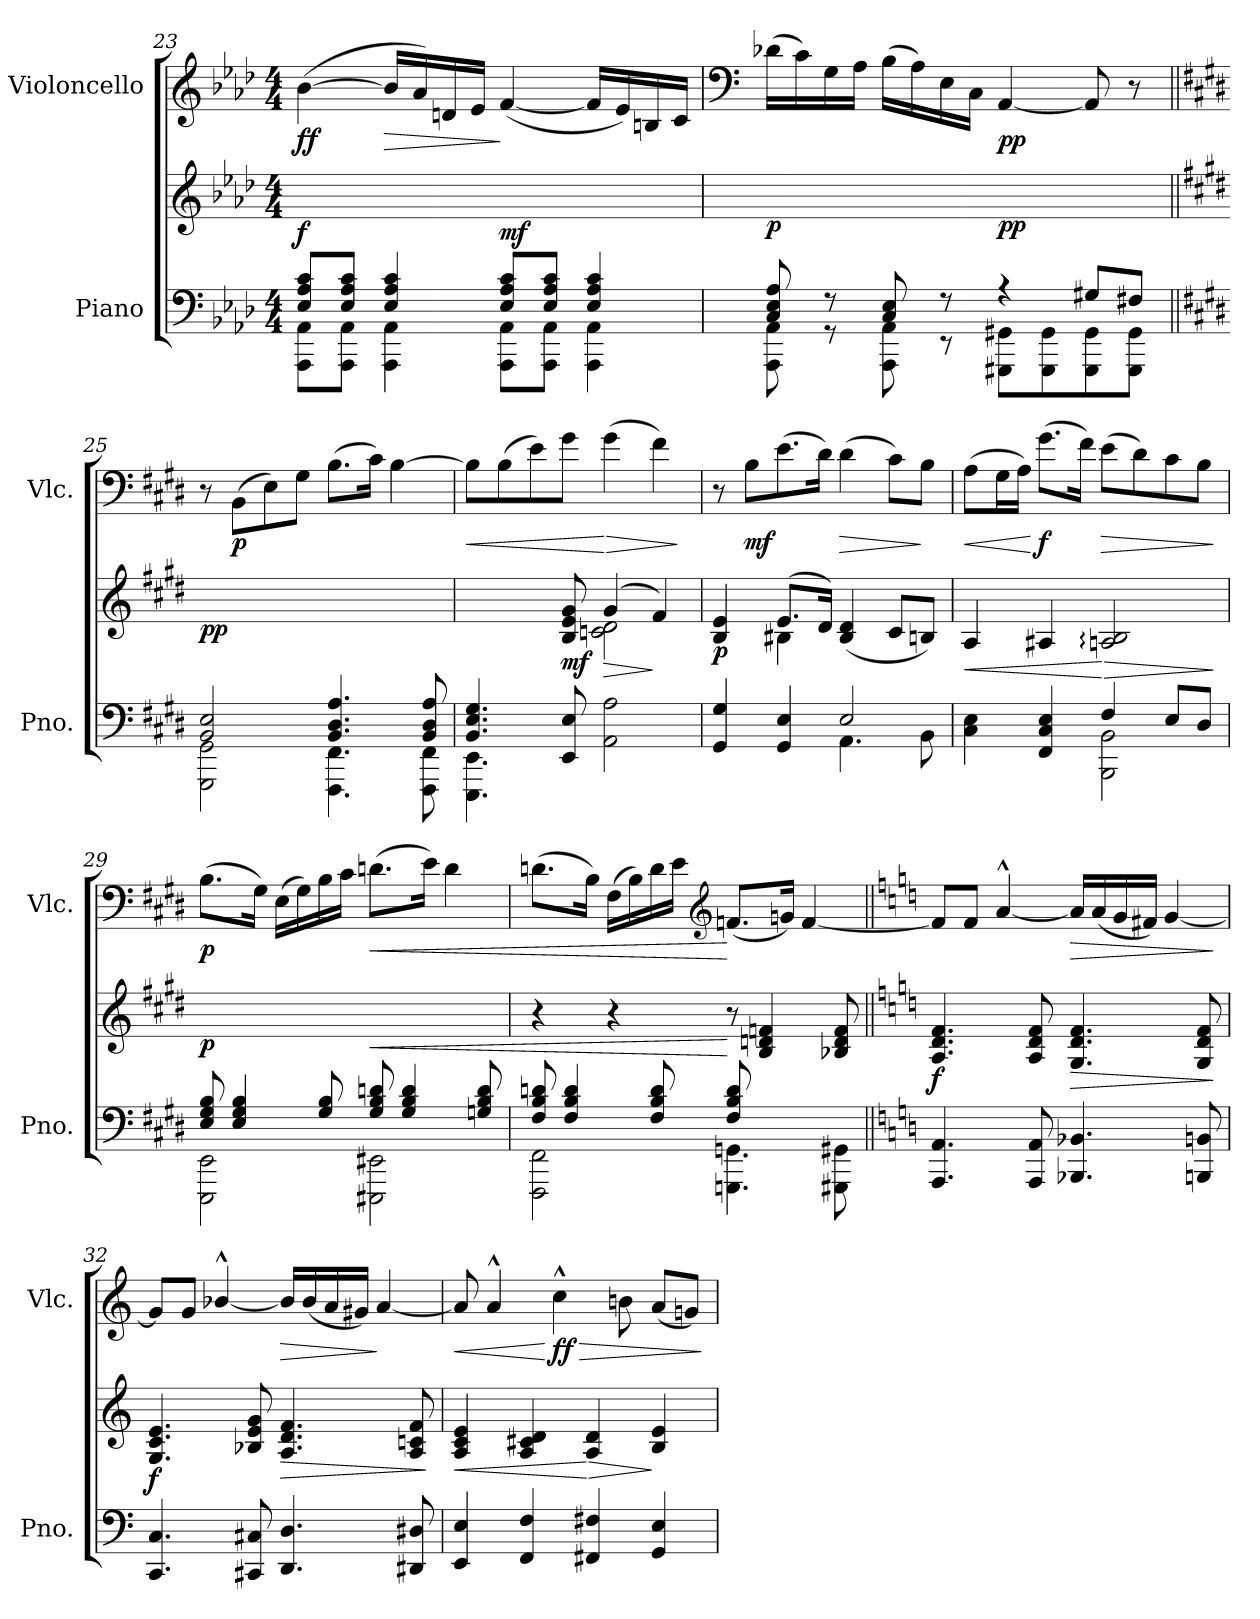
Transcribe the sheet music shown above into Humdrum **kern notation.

**kern	**kern	**dynam	**kern	**dynam
*part2	*part2	*part2	*part1	*part1
*staff3	*staff2	*staff2/3	*staff1	*staff1
*I"Piano	*	*	*I"Violoncello	*
*I'Pno.	*	*	*I'Vlc.	*
!!LO:LB:g=z
*clefF4	*clefG2	*	*clefG2	*
*k[b-e-a-d-]	*k[b-e-a-d-]	*	*k[b-e-a-d-]	*
*M4/4	*M4/4	*	*M4/4	*
=23	=23	=23	=23	=23
*^	*	*	*	*
!	!	!	!LO:DY:b	!	!LO:DY:b
8E-/ 8A-/ 8c/L	8AAA-\ 8AA-\L	8ryy	f	([4b-\	ff
8E-/ 8A-/ 8c/J	8AAA-\ 8AA-\J	8ryy	.	.	.
!	!	!	!	!	!LO:HP:b
4E-/ 4A-/ 4c/	4AAA-\ 4AA-\	8ryy	.	16b-/LL]	>
.	.	.	.	16a-/)	.
.	.	8ryy	.	16dn/	.
.	.	.	.	16e-/JJ	.
!	!	!	!LO:DY:b	!	!
8E-/ 8A-/ 8c/L	8AAA-\ 8AA-\L	8ryy	mf	([4f/	]
8E-/ 8A-/ 8c/J	8AAA-\ 8AA-\J	8ryy	.	.	.
4E-/ 4A-/ 4c/	4AAA-\ 4AA-\	8ryy	.	16f/LL]	.
.	.	.	.	16e-/)	.
.	.	8ryy	.	16Bn/	.
.	.	.	.	16c/JJ	.
=24	=24	=24	=24	=24	=24
*	*	*	*	*clefF4	*
!	!	!	!LO:DY:b	!	!
8C/ 8E-/ 8A-/	8AAA-\ 8AA-\	8ryy	p	(16d-X\LL	.
.	.	.	.	16c\)	.
8r	8r	8ryy	.	16G\	.
.	.	.	.	16A-\JJ	.
8C/ 8E-/	8AAA-\ 8AA-\	8ryy	.	(16B-\LL	.
.	.	.	.	16A-\)	.
8r	8r	8ryy	.	16E-\	.
.	.	.	.	16C\JJ	.
!	!	!	!LO:DY:b	!	!LO:DY:b
4r	8GGG#X\ 8GG#X\L	8ryy	pp	[4AA-/	pp
.	8GGG#\ 8GG#\	8ryy	.	.	.
8G#X/L	8GGG#\ 8GG#\	8ryy	.	8AA-/]	.
8F#X/J	8GGG#\ 8GG#\J	8ryy	.	8r	.
!!LO:PB:g=z
=25||	=25||	=25||	=25||	=25||	=25||
*k[f#c#g#d#]	*	*k[f#c#g#d#]	*	*k[f#c#g#d#]	*
!	!	!	!LO:DY:b	!	!
2BB/ 2E/	2GGG#\ 2GG#\	2ryy	pp	8r	.
!	!	!	!	!	!LO:DY:b
.	.	.	.	(8BB\L	p
.	.	.	.	8E\)	.
.	.	.	.	8G#\J	.
4.BB/ 4.D#/ 4.A/	4.FFF#\ 4.FF#\	2ryy	.	(8.B\L	.
.	.	.	.	16c#\Jk)	.
.	.	.	.	[4B\	.
8BB/ 8D#/ 8A/	8FFF#\ 8FF#\	.	.	.	.
=26	=26	=26	=26	=26	=26
*	*	*^	*	*	*
!	!	!	!	!	!	!LO:HP:b
4.BB/ 4.E/ 4.G#/	4.EEE\ 4.EE\	8ryy	4ryy	.	8B\L]	<
.	.	8ryy	.	.	(8B\	.
.	.	8ryy	8ryy	.	8e\)	.
!	!	!	!	!LO:DY:b	!	!
8ryy	8EE/ 8E/	8B/ 8e/ 8g#/	8ryy	mf	8g#\J	.
!	!	!	!	!LO:HP:b	!	!LO:HP:n=1:b
2ryy	2AA\ 2A\	(4g#/	2cn\ 2d#\	>	(4g#\	[ >
.	.	4f#/)	.	]	4f#\)	.
*v	*v	*	*	*	*	*
*	*v	*v	*	*	*
.	.	.	.	]
=27	=27	=27	=27	=27
*^	*^	*	*	*
!	!	!	!	!LO:DY:b	!	!
4GG#/ 4G#/	4ryy	4B/ 4e/	4ryy	p	8r	.
!	!	!	!	!	!	!LO:DY:b
.	.	.	.	.	8B\L	mf
4GG#/ 4E/	4ryy	(8.e/L	4B#X\	.	(8.e\	.
.	.	16d#/Jk)	.	.	16d#\Jk)	.
!	!	!	!	!	!	!LO:HP:b
2E/	4.AA\	(4B#/ 4d#/	2ryy	.	(4d#\	>
.	.	8c#/L	.	.	8c#\L)	.
.	8BB\	8Bn/J)	.	.	8B\J	]
*	*	*v	*v	*	*	*
=28	=28	=28	=28	=28	=28
!	!	!	!LO:HP:b	!	!LO:HP:b
4C#\ 4E\	4ryy	4A/	<	(8A\L	<
.	.	.	.	16G#\L	.
.	.	.	.	16A\JJ)	.
!	!	!	!	!	!LO:DY:n=1:b
4FF#/ 4C#/ 4E/	4ryy	4A#X/	.	(8.g#\L	[ f
.	.	.	.	16f#\Jk)	.
!	!	!	!LO:HP:n=1:b	!	!LO:HP:b
4F#/	2BBB\ 2BB\	2An/: 2B/:	[ >	(8e\L	>
.	.	.	.	8d#\)	.
8E/L	.	.	.	8c#\	.
8D#/J	.	.	.	8B\J	.
*v	*v	*	*	*	*
.	.	]	.	]
!!LO:LB:g=z
=29	=29	=29	=29	=29
*^	*	*	*	*
!	!	!	!LO:DY:b	!	!LO:DY:b
8E/ 8G#/ 8B/	2EEE\ 2EE\	2ryy	p	(8.B\L	p
4E/ 4G#/ 4B/	.	.	.	.	.
.	.	.	.	16G#\Jk)	.
.	.	.	.	(16E\LL	.
.	.	.	.	16G#\)	.
8G#/ 8B/	.	.	.	16B\	.
.	.	.	.	16c#\JJ	.
!	!	!	!LO:HP:b	!	!LO:HP:b
8G#/ 8B/ 8dn/	2EEE#X\ 2EE#X\	2ryy	<	(8.dn\L	<
4G#/ 4B/ 4d/	.	.	.	.	.
.	.	.	.	16e\Jk)	.
.	.	.	.	4d\	.
8Gn/ 8B/ 8d/	.	.	.	.	.
=30	=30	=30	=30	=30	=30
8F#/ 8B/ 8dn/	2FFF#\ 2FF#\	4r	.	(8.dn\L	.
4F#/ 4B/ 4d/	.	.	.	.	.
.	.	.	.	16B\Jk)	.
.	.	4r	.	(16F#\LL	.
.	.	.	.	16B\)	.
8F#/ 8B/ 8d/	.	.	.	16d\	.
.	.	.	.	16e\JJ	.
*	*	*	*	*clefG2	*
8F#/ 8B/ 8d/	4.GGGn\ 4.GGn\	8r	[	(8.fn/L	[
8ryy	.	4B/ 4dn/ 4fn/	.	.	.
.	.	.	.	16gn/Jk)	.
4ryy	.	.	.	[4f/	.
.	8GGG#X\ 8GG#X\	8B-X/ 8d/ 8f/	.	.	.
*v	*v	*	*	*	*
!!LO:LB:g=z
=31||	=31||	=31||	=31||	=31||
*k[]	*k[]	*	*k[]	*
*^	*	*	*	*
!	!	!	!LO:DY:b	!	!
*v	*v	*	*	*	*
4.AAA/ 4.AA/	4.A/ 4.d/ 4.f/	f	8f/L]	.
.	.	.	8f/J	.
.	.	.	[4a^^/	.
8AAA/ 8AA/	8A/ 8d/ 8f/	.	.	.
!	!	!LO:HP:b	!	!LO:HP:b
4.BBB-X/ 4.BB-X/	4.G/ 4.d/ 4.f/	>	16a/LL]	>
.	.	.	(16a/	.
.	.	.	16g/	.
.	.	.	16f#X/JJ)	.
.	.	.	[4g/	.
8BBBn/ 8BBn/	8G/ 8d/ 8f/	.	.	.
.	.	]	.	]
=32	=32	=32	=32	=32
!	!	!LO:DY:b	!	!
4.CC/ 4.C/	4.G/ 4.c/ 4.e/	f	8g/L]	.
!	!	!	!	!LO:DY:b
!	!	!	!	!LO:DY:n=1:b
.	.	.	8g/J	f other-dynamics
.	.	.	[4b-X^^/	.
8CC#X/ 8C#X/	8B-X/ 8e/ 8g/	.	.	.
!	!	!LO:HP:b	!	!LO:HP:b
4.DD/ 4.D/	4.A/ 4.d/ 4.f/	>	16b-/LL]	>
.	.	.	(16b-/	.
.	.	.	16a/	.
.	.	.	16g#X/JJ)	.
.	.	.	[4a/	]
8DD#X/ 8D#X/	8A/ 8cn/ 8f/	.	.	.
.	.	]	.	.
=33	=33	=33	=33	=33
!	!	!LO:HP:b	!	!LO:HP:b
4EE/ 4E/	4A/ 4c/ 4e/	<	8a/]	<
.	.	.	4a^^/	.
4FF/ 4F/	4A/ 4c#X/ 4d/	.	.	.
!	!	!	!	!LO:HP:n=1:b
!	!	!	!	!LO:DY:n=1:b
.	.	.	4cc^^\	[ > ff
!	!	!LO:HP:n=1:b	!	!
4FF#X/ 4F#X/	4A/ 4d/	[ >	.	.
.	.	.	8bn\	.
4GG/ 4E/	4B/ 4e/	]	(8a/L	.
.	.	.	8gn/J)	.
.	.	.	.	]
=	=	=	=	=
*-	*-	*-	*-	*-
